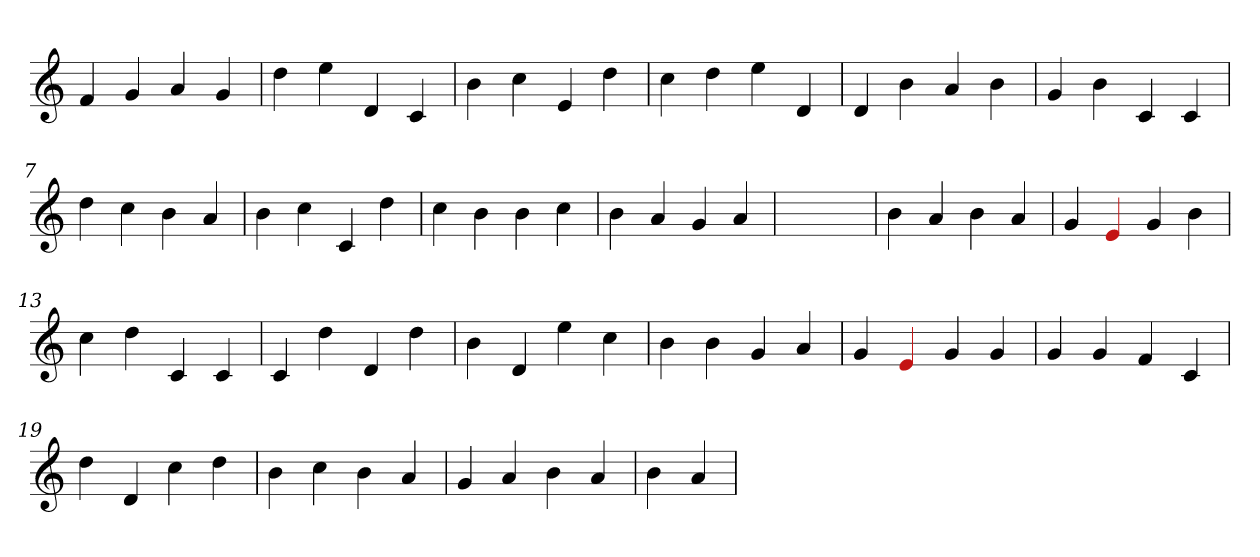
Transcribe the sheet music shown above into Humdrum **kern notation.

**kern
*part1
*staff1
*clefG2
=1
4f
4g
4a
4g
=2
4dd
4ee
4d
4c
=3
4b
4cc
4e
4dd
=4
4cc
4dd
4ee
4d
=5
4d
4b
4a
4b
=6
4g
4b
4c
4c
=7
4dd
4cc
4b
4a
=8
4b
4cc
4c
4dd
=9
4cc
4b
4b
4cc
=10
4b
4a
4g
4a
=11
1ryy
=11
4b
4a
4b
4a
=12
4g
4Re
4g
4b
=13
4cc
4dd
4c
4c
=14
4c
4dd
4d
4dd
=15
4b
4d
4ee
4cc
=16
4b
4b
4g
4a
=17
4g
4Re
4g
4g
=18
4g
4g
4f
4c
=19
4dd
4d
4cc
4dd
=20
4b
4cc
4b
4a
=21
4g
4a
4b
4a
=22
4b
4a
=
*-
